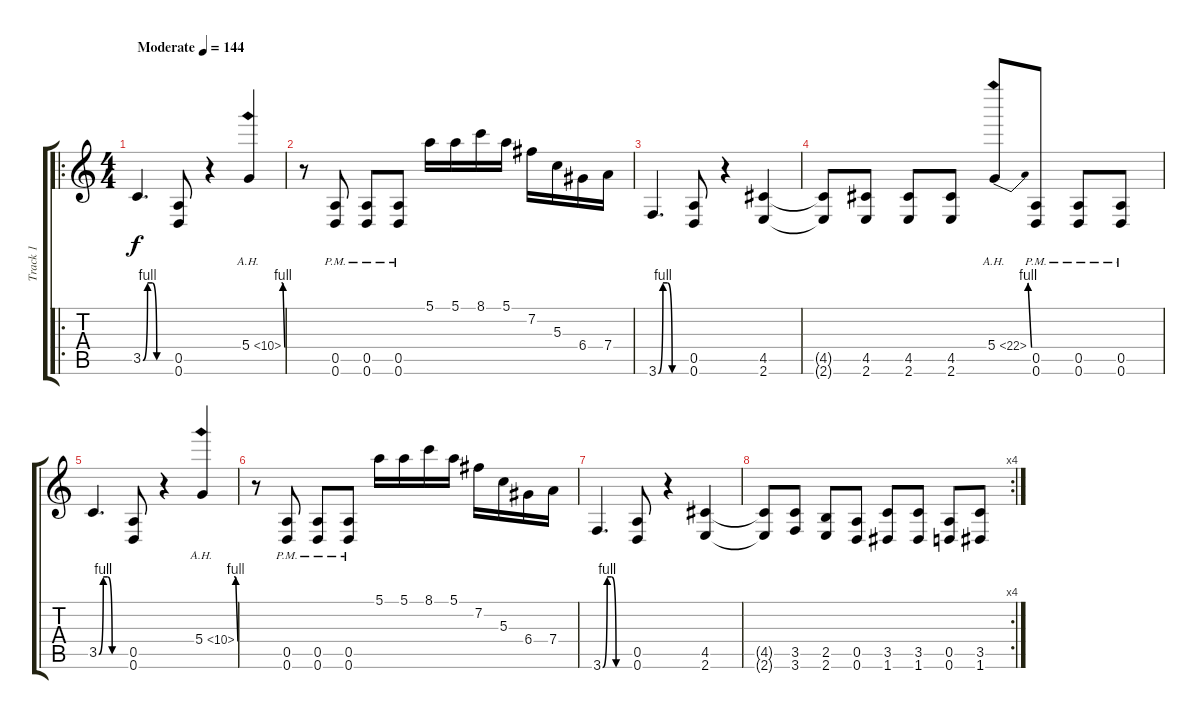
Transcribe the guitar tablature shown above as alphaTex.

\track ("Track 1" "Track 1") {instrument overdrivenguitar}
\staff {score tabs}
\tuning (E4 B3 G3 D3 A2 D2) {hide}
\ro
\ts (4 4)
\tempo (144 "Moderate")
\clef g2
\ks c
3.5{be (custom 0 0 10 4 20 4 30 0 60 0)}.4{d dy f instrument overdrivenguitar} (0.5 0.6).8 r.4 5.4{be (custom 0 0 15 0 40 4 60 4) ah 5}.4 |
r.8 (0.5{pm} 0.6{pm}).8 (0.5{pm} 0.6{pm}).8 (0.5{pm} 0.6{pm}).8 5.1.16 5.1.16 8.1.16 5.1.16 7.2.16 5.3.16 6.4.16 7.4.16 |
3.6{be (custom 0 0 10 4 20 4 30 0 60 0)}.4{d} (0.5 0.6).8 r.4 (4.5 2.6).4 |
(4.5{t} 2.6{t}).8 (4.5 2.6).8 (4.5 2.6).8 (4.5 2.6).8 5.4{be (bend 0 0 60 4) ah 17}.8 (0.5{pm} 0.6{pm}).8 (0.5{pm} 0.6{pm}).8 (0.5{pm} 0.6{pm}).8 |
3.5{be (custom 0 0 10 4 20 4 30 0 60 0)}.4{d} (0.5 0.6).8 r.4 5.4{be (custom 0 0 15 0 40 4 60 4) ah 5}.4 |
r.8 (0.5{pm} 0.6{pm}).8 (0.5{pm} 0.6{pm}).8 (0.5{pm} 0.6{pm}).8 5.1.16 5.1.16 8.1.16 5.1.16 7.2.16 5.3.16 6.4.16 7.4.16 |
3.6{be (custom 0 0 10 4 20 4 30 0 60 0)}.4{d} (0.5 0.6).8 r.4 (4.5 2.6).4 |
\rc 4
(4.5{t} 2.6{t}).8 (3.5 3.6).8 (2.5 2.6).8 (0.5 0.6).8 (3.5 1.6).8 (3.5 1.6).8 (0.5 0.6).8 (3.5 1.6).8
